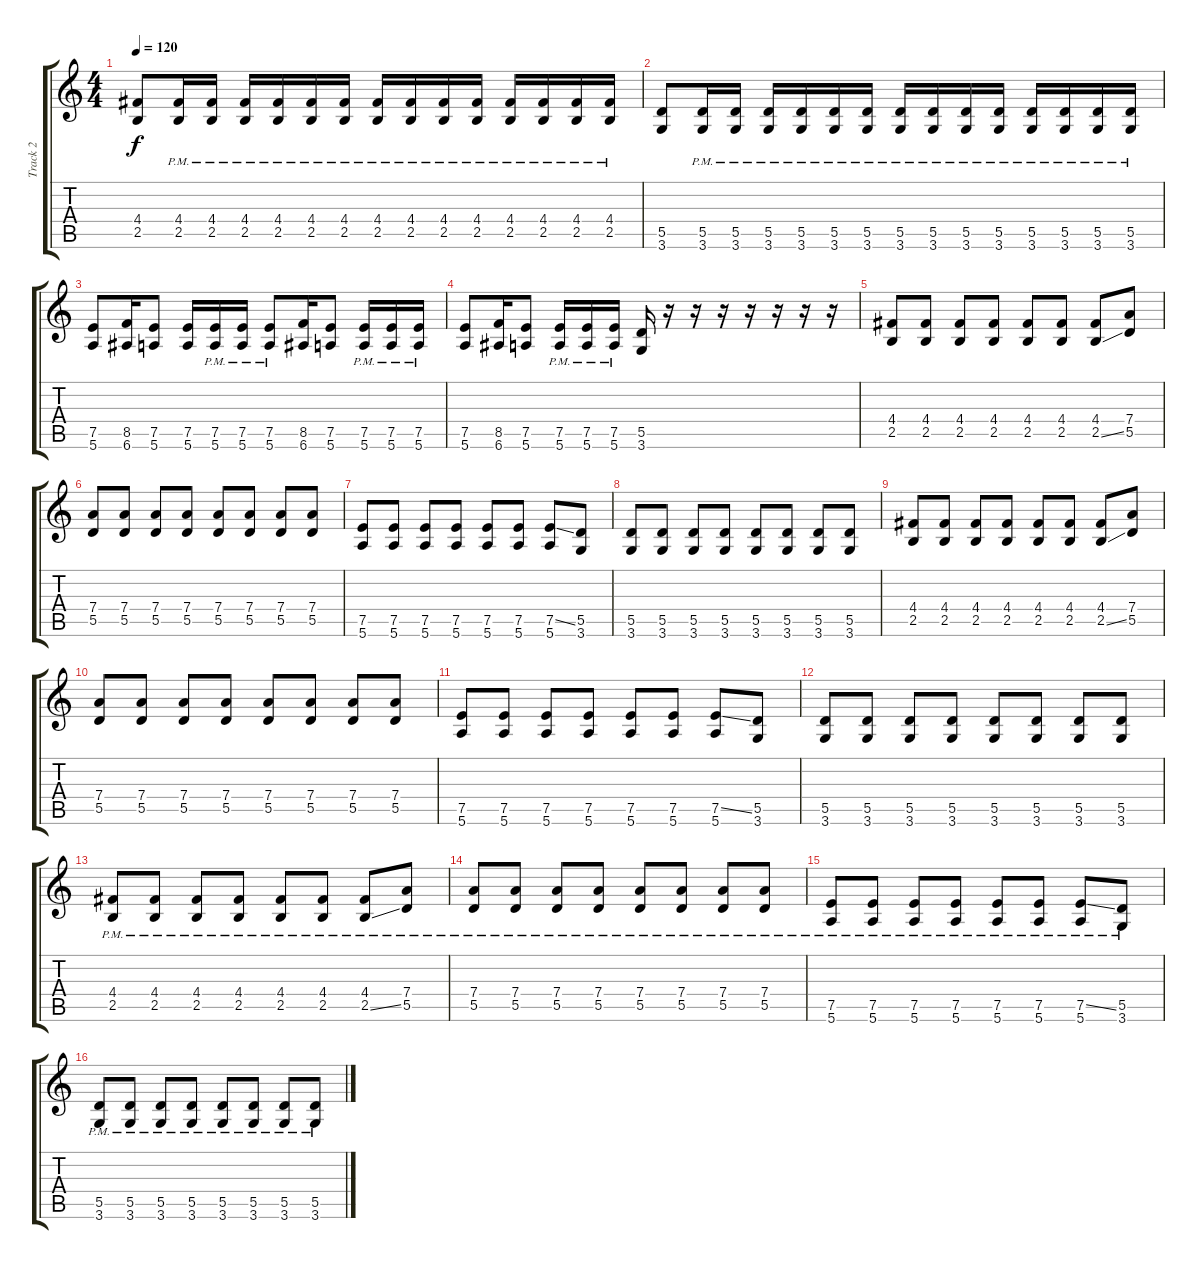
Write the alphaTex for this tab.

\track ("Track 2" "Track 2") {instrument distortionguitar}
\staff {score tabs}
\tuning (E4 B3 G3 D3 A2 E2) {hide}
\ts (4 4)
\tempo 120
\clef g2
\ks c
(4.4 2.5).8{dy f} (4.4{pm} 2.5{pm}).16 (4.4{pm} 2.5{pm}).16 (4.4{pm} 2.5{pm}).16 (4.4{pm} 2.5{pm}).16 (4.4{pm} 2.5{pm}).16 (4.4{pm} 2.5{pm}).16 (4.4{pm} 2.5{pm}).16 (4.4{pm} 2.5{pm}).16 (4.4{pm} 2.5{pm}).16 (4.4{pm} 2.5{pm}).16 (4.4{pm} 2.5{pm}).16 (4.4{pm} 2.5{pm}).16 (4.4{pm} 2.5{pm}).16 (4.4{pm} 2.5{pm}).16 |
(5.5 3.6).8 (5.5{pm} 3.6{pm}).16 (5.5{pm} 3.6{pm}).16 (5.5{pm} 3.6{pm}).16 (5.5{pm} 3.6{pm}).16 (5.5{pm} 3.6{pm}).16 (5.5{pm} 3.6{pm}).16 (5.5{pm} 3.6{pm}).16 (5.5{pm} 3.6{pm}).16 (5.5{pm} 3.6{pm}).16 (5.5{pm} 3.6{pm}).16 (5.5{pm} 3.6{pm}).16 (5.5{pm} 3.6{pm}).16 (5.5{pm} 3.6{pm}).16 (5.5{pm} 3.6{pm}).16 |
(7.5 5.6).8 (8.5 6.6).16 (7.5 5.6).8 (7.5 5.6).16 (7.5{pm} 5.6{pm}).16 (7.5{pm} 5.6{pm}).16 (7.5{pm} 5.6{pm}).8 (8.5 6.6).16 (7.5 5.6).8 (7.5{pm} 5.6{pm}).16 (7.5{pm} 5.6{pm}).16 (7.5{pm} 5.6{pm}).16 |
(7.5 5.6).8 (8.5 6.6).16 (7.5 5.6).8 (7.5{pm} 5.6{pm}).16 (7.5{pm} 5.6{pm}).16 (7.5{pm} 5.6{pm}).16 (5.5 3.6).16 r.16 r.16 r.16 r.16 r.16 r.16 r.16 |
(4.4 2.5).8 (4.4 2.5).8 (4.4 2.5).8 (4.4 2.5).8 (4.4 2.5).8 (4.4 2.5).8 (4.4 2.5{ss}).8 (7.4 5.5).8 |
(7.4 5.5).8 (7.4 5.5).8 (7.4 5.5).8 (7.4 5.5).8 (7.4 5.5).8 (7.4 5.5).8 (7.4 5.5).8 (7.4 5.5).8 |
(7.5 5.6).8 (7.5 5.6).8 (7.5 5.6).8 (7.5 5.6).8 (7.5 5.6).8 (7.5 5.6).8 (7.5{ss} 5.6).8 (5.5 3.6).8 |
(5.5 3.6).8 (5.5 3.6).8 (5.5 3.6).8 (5.5 3.6).8 (5.5 3.6).8 (5.5 3.6).8 (5.5 3.6).8 (5.5 3.6).8 |
(4.4 2.5).8 (4.4 2.5).8 (4.4 2.5).8 (4.4 2.5).8 (4.4 2.5).8 (4.4 2.5).8 (4.4 2.5{ss}).8 (7.4 5.5).8 |
(7.4 5.5).8 (7.4 5.5).8 (7.4 5.5).8 (7.4 5.5).8 (7.4 5.5).8 (7.4 5.5).8 (7.4 5.5).8 (7.4 5.5).8 |
(7.5 5.6).8 (7.5 5.6).8 (7.5 5.6).8 (7.5 5.6).8 (7.5 5.6).8 (7.5 5.6).8 (7.5{ss} 5.6).8 (5.5 3.6).8 |
(5.5 3.6).8 (5.5 3.6).8 (5.5 3.6).8 (5.5 3.6).8 (5.5 3.6).8 (5.5 3.6).8 (5.5 3.6).8 (5.5 3.6).8 |
(4.4{pm} 2.5{pm}).8 (4.4{pm} 2.5{pm}).8 (4.4{pm} 2.5{pm}).8 (4.4{pm} 2.5{pm}).8 (4.4{pm} 2.5{pm}).8 (4.4{pm} 2.5{pm}).8 (4.4{pm} 2.5{ss pm}).8 (7.4{pm} 5.5{pm}).8 |
(7.4{pm} 5.5{pm}).8 (7.4{pm} 5.5{pm}).8 (7.4{pm} 5.5{pm}).8 (7.4{pm} 5.5{pm}).8 (7.4{pm} 5.5{pm}).8 (7.4{pm} 5.5{pm}).8 (7.4{pm} 5.5{pm}).8 (7.4{pm} 5.5{pm}).8 |
(7.5{pm} 5.6{pm}).8 (7.5{pm} 5.6{pm}).8 (7.5{pm} 5.6{pm}).8 (7.5{pm} 5.6{pm}).8 (7.5{pm} 5.6{pm}).8 (7.5{pm} 5.6{pm}).8 (7.5{ss pm} 5.6{pm}).8 (5.5{pm} 3.6{pm}).8 |
(5.5{pm} 3.6{pm}).8 (5.5{pm} 3.6{pm}).8 (5.5{pm} 3.6{pm}).8 (5.5{pm} 3.6{pm}).8 (5.5{pm} 3.6{pm}).8 (5.5{pm} 3.6{pm}).8 (5.5{pm} 3.6{pm}).8 (5.5{pm} 3.6{pm}).8
